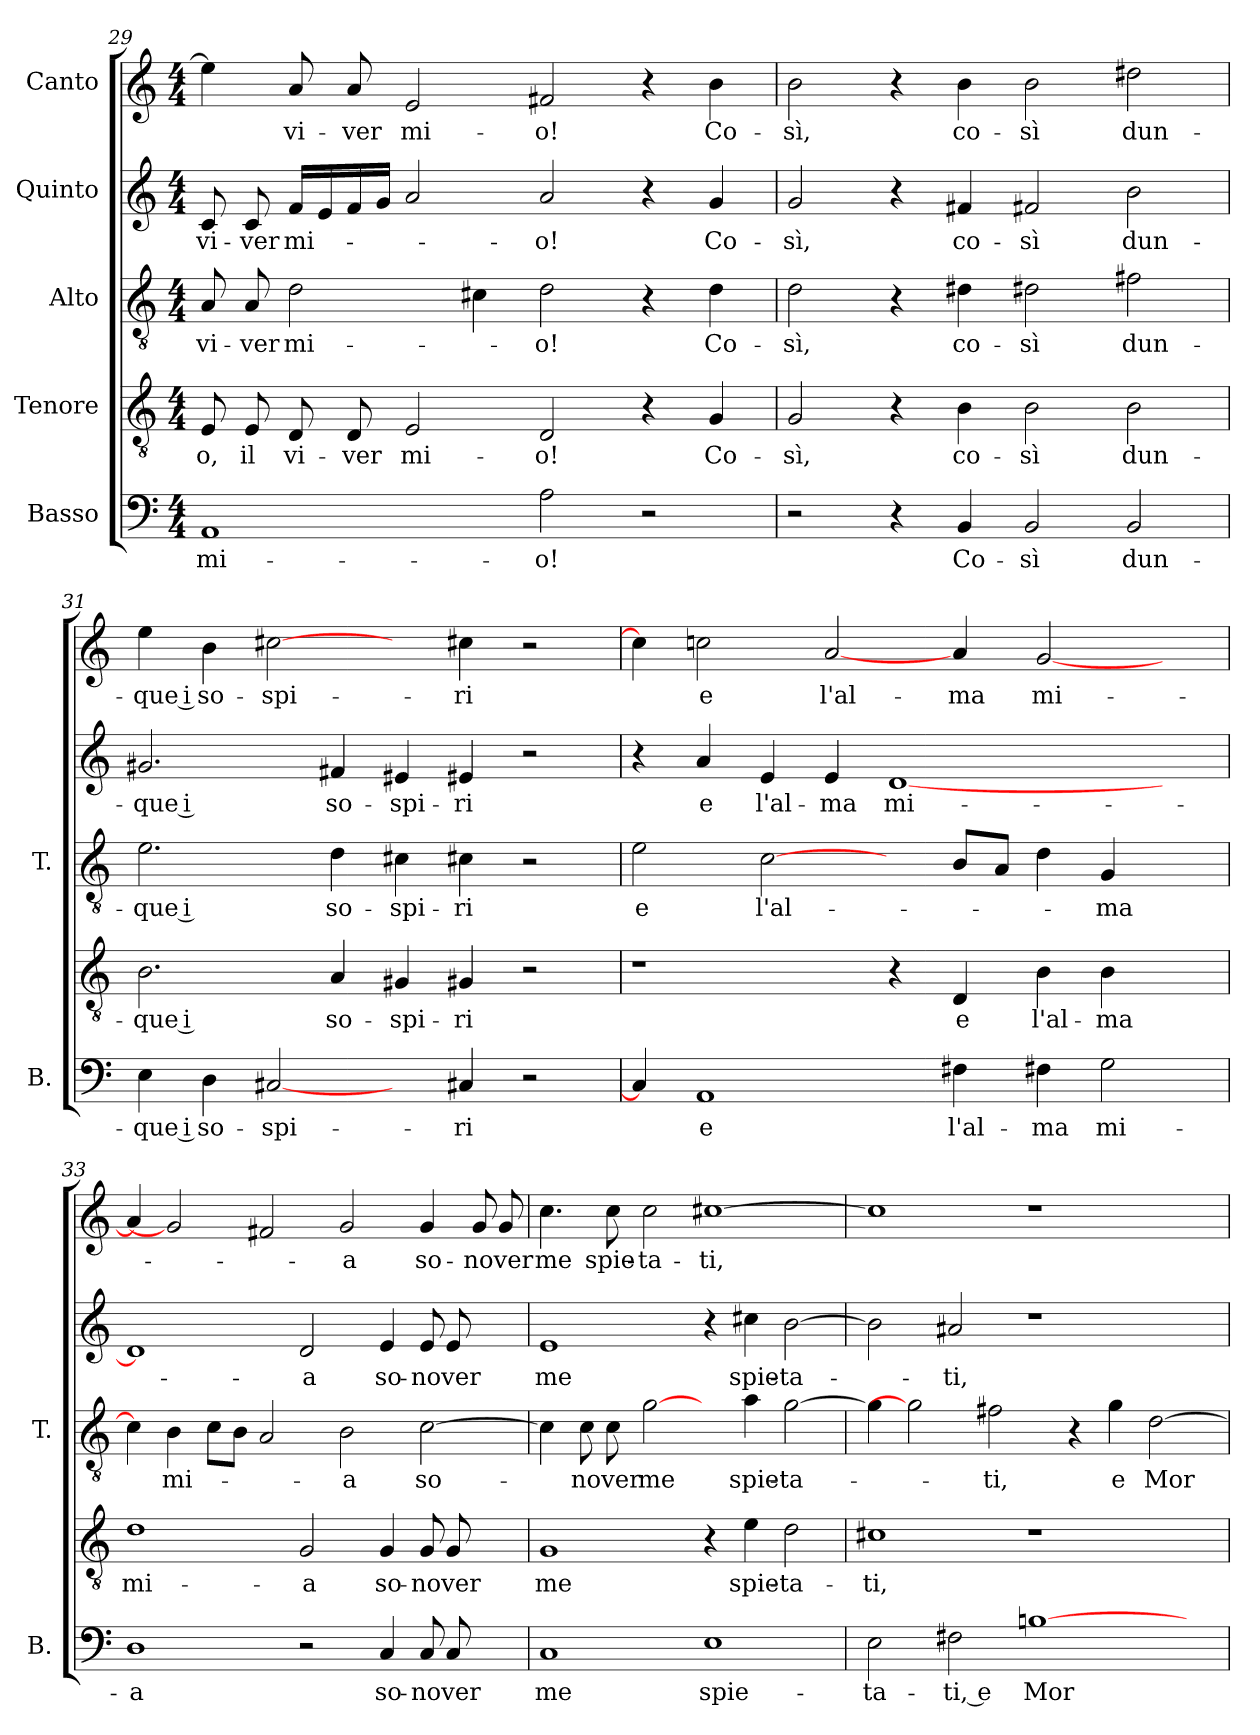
**kern	**text	**kern	**text	**kern	**text	**kern	**text	**kern	**text
*part5	*part5	*part4	*part4	*part3	*part3	*part2	*part2	*part1	*part1
*staff5	*staff5	*staff4	*staff4	*staff3	*staff3	*staff2	*staff2	*staff1	*staff1
*I"Basso	*	*I"Tenore	*	*I"Alto	*	*I"Quinto	*	*I"Canto	*
*I'B.	*	*	*	*I'T.	*	*	*	*	*
*clefF4	*	*clefGv2	*	*clefGv2	*	*clefG2	*	*clefG2	*
*k[]	*	*k[]	*	*k[]	*	*k[]	*	*k[]	*
*C:	*	*C:	*	*C:	*	*C:	*	*C:	*
*M4/4	*	*M4/4	*	*M4/4	*	*M4/4	*	*M4/4	*
=29	=29	=29	=29	=29	=29	=29	=29	=29	=29
1AA/	mi-	8E/	-o,	8A/	vi-	8c/	vi-	4ee\]	.
.	.	8E/	il	8A/	-ver	8c/	-ver	.	.
.	.	8D/	vi-	2d\	mi-	16f/LL	mi-	8a/	vi-
.	.	.	.	.	.	16e/	.	.	.
.	.	8D/	-ver	.	.	16f/	.	8a/	-ver
.	.	.	.	.	.	16g/JJ	.	.	.
.	.	2E/	mi-	.	.	2a/	.	2e/	mi-
.	.	.	.	4c#X\	.	.	.	.	.
2A\	-o!	2D/	-o!	2d\	-o!	2a/	-o!	2f#X/	-o!
2r	.	4r	.	4r	.	4r	.	4r	.
.	.	4G/	Co-	4d\	Co-	4g/	Co-	4b\	Co-
=30	=30	=30	=30	=30	=30	=30	=30	=30	=30
2r	.	2G/	-sì,	2d\	-sì,	2g/	-sì,	2b\	-sì,
4r	.	4r	.	4r	.	4r	.	4r	.
4BB/	Co-	4B\	co-	4d#X\	co-	4f#X/	co-	4b\	co-
2BB/	-sì	2B\	-sì	2d#X\	-sì	2f#X/	-sì	2b\	-sì
2BB/	dun-	2B\	dun-	2f#X\	dun-	2b\	dun-	2dd#X\	dun-
=31	=31	=31	=31	=31	=31	=31	=31	=31	=31
4E\	-que i	2.B\	-que i	2.e\	-que i	2.g#X/	-que i	4ee\	-que i
4D\	so-	.	.	.	.	.	.	4b\	so-
[2C#X/	-spi-	.	.	.	.	.	.	[2cc#X\	-spi-
.	.	4A/	so-	4d\	so-	4f#X/	so-	.	.
4ryy	.	4G#X/	-spi-	4c#X\	-spi-	4e#X/	-spi-	4ryy	.
4C#X/	-ri	4G#X/	-ri	4c#X\	-ri	4e#X/	-ri	4cc#X\	-ri
2r	.	2r	.	2r	.	2r	.	2r	.
=32	=32	=32	=32	=32	=32	=32	=32	=32	=32
4C#/]	.	1r	.	2e\	e	4r	.	4cc#\]	.
1AA/	e	.	.	.	.	4a/	e	2cc\	e
.	.	.	.	[2c\	l'al-	4e/	l'al-	.	.
.	.	.	.	.	.	4e/	-ma	[2a/	l'al-
.	.	4r	.	4ryy	.	[1d/	mi-	.	.
4F#X\	l'al-	4D/	e	8B/L	.	.	.	4a/	-ma
.	.	.	.	8A/J	.	.	.	.	.
4F#X\	-ma	4B\	l'al-	4d\	.	.	.	[2g/	mi-
2G\	mi-	4B\	-ma	4G/	-ma	.	.	.	.
.	.	4ryy	.	4ryy	.	4ryy	.	4ryy	.
=33	=33	=33	=33	=33	=33	=33	=33	=33	=33
1D\	-a	1d\	mi-	4c\]	.	1d/]	.	4a/]	.
.	.	.	.	4B\	mi-	.	.	2g/]	.
.	.	.	.	8c\L	.	.	.	.	.
.	.	.	.	8B\J	.	.	.	.	.
.	.	.	.	2A/	.	.	.	2f#X/	.
2r	.	2G/	-a	.	.	2d/	-a	.	.
.	.	.	.	2B\	-a	.	.	2g/	-a
4C/	so-	4G/	so-	.	.	4e/	so-	.	.
8C/	-no	8G/	-no	[2c\	so-	8e/	-no	4g/	so-
8C/	ver	8G/	ver	.	.	8e/	ver	.	.
4ryy	.	4ryy	.	.	.	4ryy	.	8g/	-no
.	.	.	.	.	.	.	.	8g/	ver
=34	=34	=34	=34	=34	=34	=34	=34	=34	=34
1C/	me	1G/	me	4c\]	.	1e/	me	4.cc\	me
.	.	.	.	8c\	-no	.	.	.	.
.	.	.	.	8c\	ver	.	.	8cc\	spie-
.	.	.	.	[2g\	me	.	.	2cc\	-ta-
1E\	spie-	4r	.	4ryy	.	4r	.	[1cc#X\	-ti,
.	.	4e\	spie-	4a\	spie-	4cc#X\	spie-	.	.
.	.	2d\	-ta-	[2g\	-ta-	[2b\	-ta-	.	.
=35	=35	=35	=35	=35	=35	=35	=35	=35	=35
2E\	-ta-	1c#X\	-ti,	4g\]	.	2b\]	.	1cc#\]	.
.	.	.	.	2g\]	.	.	.	.	.
2F#X\	-ti, e	.	.	.	.	2a#X/	-ti,	.	.
.	.	.	.	2f#X\	-ti,	.	.	.	.
[1Bn\	Mor-	1r	.	.	.	1r	.	1r	.
.	.	.	.	4r	.	.	.	.	.
.	.	.	.	4g\	e	.	.	.	.
.	.	.	.	[2d\	Mor-	.	.	.	.
4ryy	.	4ryy	.	.	.	4ryy	.	4ryy	.
=	=	=	=	=	=	=	=	=	=
*-	*-	*-	*-	*-	*-	*-	*-	*-	*-
